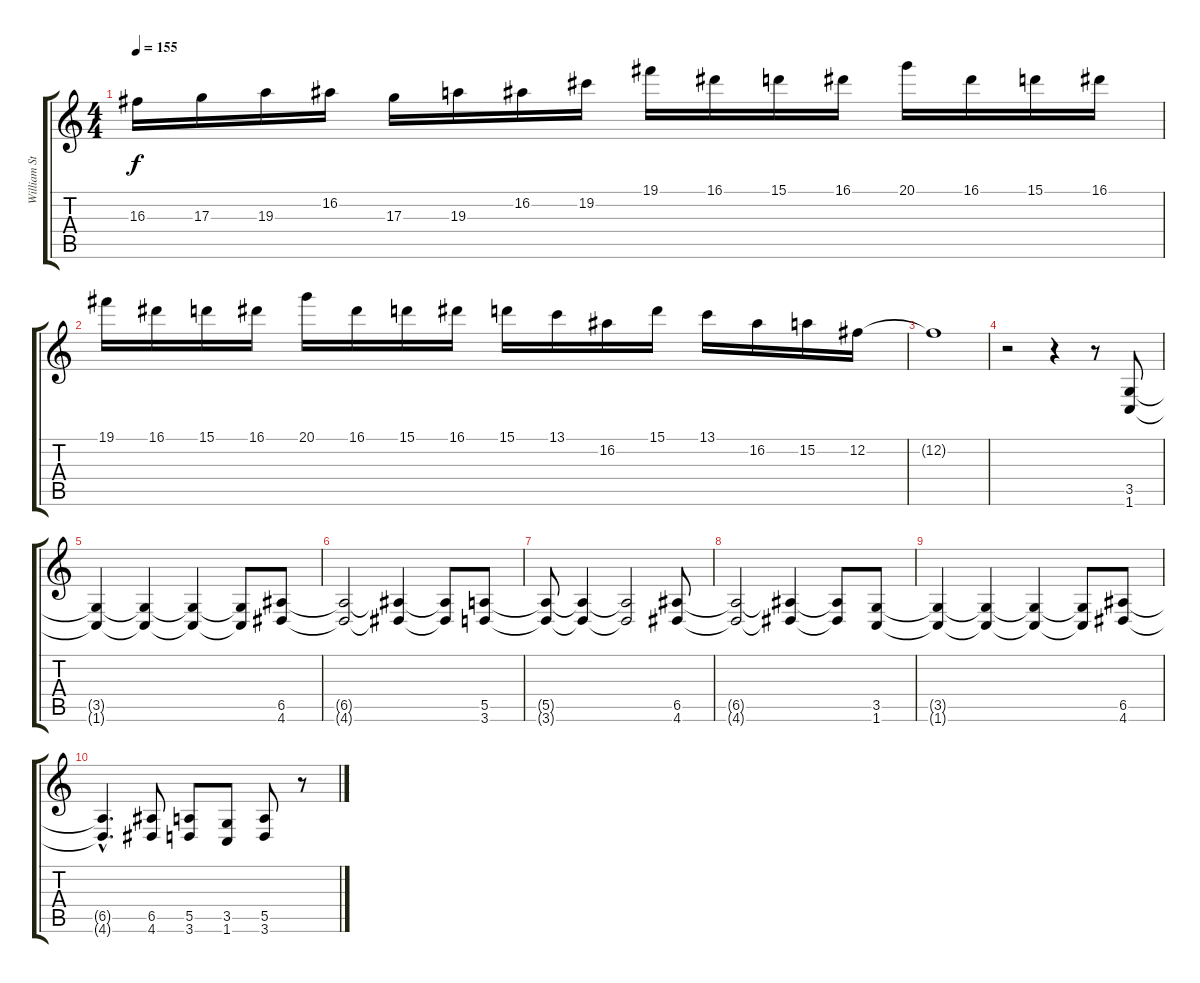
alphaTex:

\track ("William Steer" "William St") {instrument distortionguitar}
\staff {score tabs}
\tuning (B3 Gb3 D3 A2 E2 B1) {hide}
\ts (4 4)
\tempo 155
\clef g2
\ks c
16.3.16{dy f} 17.3.16 19.3.16 16.2.16 17.3.16 19.3.16 16.2.16 19.2.16 19.1.16 16.1.16 15.1.16 16.1.16 20.1.16 16.1.16 15.1.16 16.1.16 |
19.1.16 16.1.16 15.1.16 16.1.16 20.1.16 16.1.16 15.1.16 16.1.16 15.1.16 13.1.16 16.2.16 15.1.16 13.1.16 16.2.16 15.2.16 12.2.16 |
12.2{t}.1 |
r.2 r.4 r.8 (3.5 1.6).8 |
(3.5{t} 1.6{t}).4 (3.5{t} 1.6{t}).4 (3.5{t} 1.6{t}).4 (3.5{t} 1.6{t}).8 (6.5 4.6).8 |
(6.5{t} 4.6{t}).2 (6.5{t} 4.6{t}).4 (6.5{t} 4.6{t}).8 (5.5 3.6).8 |
(5.5{t} 3.6{t}).8 (5.5{t} 3.6{t}).4 (5.5{t} 3.6{t}).2 (6.5 4.6).8 |
(6.5{t} 4.6{t}).2 (6.5{t} 4.6{t}).4 (6.5{t} 4.6{t}).8 (3.5 1.6).8 |
(3.5{t} 1.6{t}).4 (3.5{t} 1.6{t}).4 (3.5{t} 1.6{t}).4 (3.5{t} 1.6{t}).8 (6.5 4.6).8 |
(6.5{hac t} 4.6{hac t}).4{d} (6.5 4.6).8 (5.5 3.6).8 (3.5 1.6).8 (5.5 3.6).8 r.8
